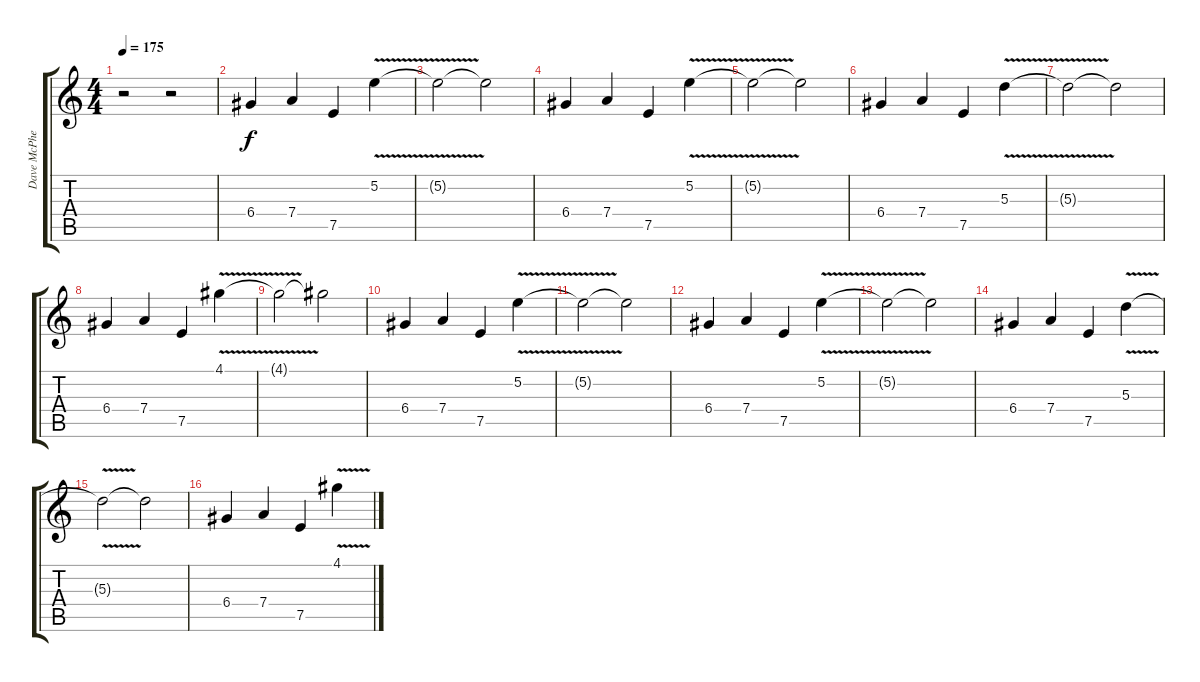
\track ("Dave McPherson 2" "Dave McPhe") {instrument acousticguitarnylon}
\staff {score tabs}
\tuning (E4 B3 A3 D3 A2 D2) {hide}
\ts (4 4)
\tempo 175
\clef g2
\ks c
r.2{dy f} r.2 |
\section ("" "                 ")
6.4.4 7.4.4 7.5.4 5.2{v}.4 |
5.2{t}.2 5.2{t}.2 |
\section ("" "")
6.4.4 7.4.4 7.5.4 5.2{v}.4 |
5.2{t}.2 5.2{t}.2 |
\section ("" "")
6.4.4 7.4.4 7.5.4 5.3{v}.4 |
5.3{t}.2 5.3{t}.2 |
\section ("" "")
6.4.4 7.4.4 7.5.4 4.1{v}.4 |
4.1{t}.2 4.1{t}.2 |
\section ("" "          ")
6.4.4 7.4.4 7.5.4 5.2{v}.4 |
5.2{t}.2 5.2{t}.2 |
\section ("" "       ")
6.4.4 7.4.4 7.5.4 5.2{v}.4 |
5.2{t}.2 5.2{t}.2 |
\section ("" "           ")
6.4.4 7.4.4 7.5.4 5.3{v}.4 |
5.3{t}.2 5.3{t}.2 |
\section ("" "              ")
6.4.4 7.4.4 7.5.4 4.1{v}.4
